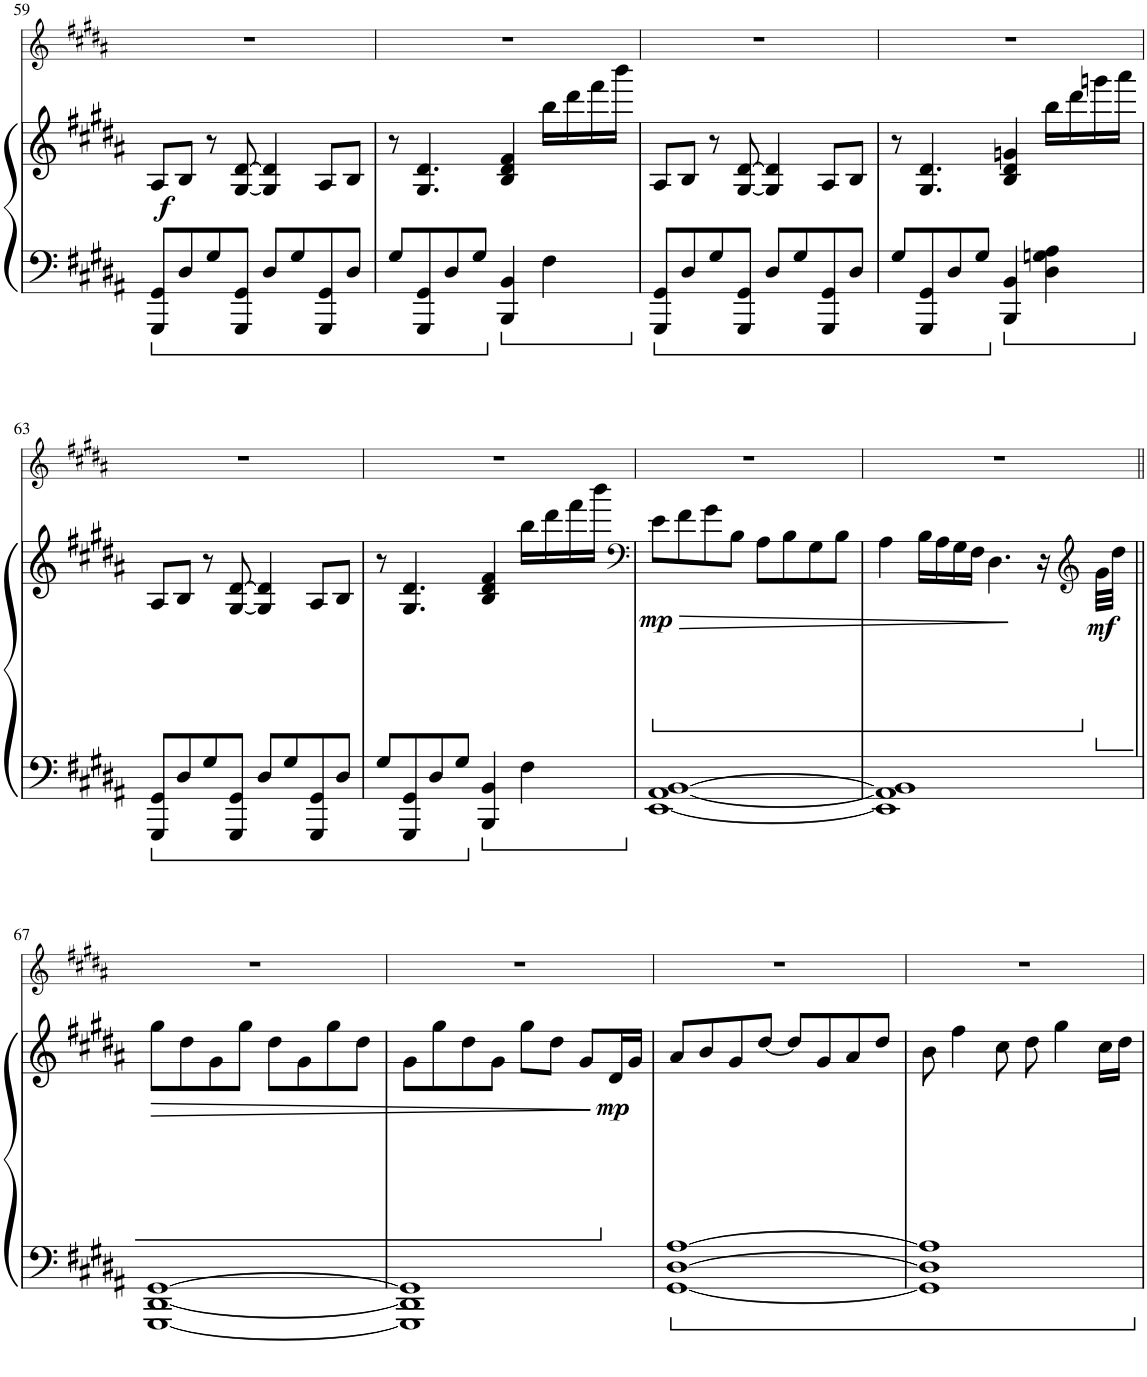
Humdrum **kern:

**kern	**kern	**dynam
*part1	*part1	*part1
*staff2	*staff1	*staff1/2
*I"Ossia	*	*
!!LO:PB:g=z
*clefF4	*clefG2	*
*k[f#c#g#d#a#]	*k[f#c#g#d#a#]	*
*M4/4	*M4/4	*
=59	=59	=59
!	!	!LO:DY:b
8GGG#/ 8GG#/L	8A#/L	f
8D#/	8B/J	.
8G#/	8r	.
8GGG#/ 8GG#/J	[8G#/ [8d#/	.
8D#/L	4G#/] 4d#/]	.
8G#/	.	.
8GGG#/ 8GG#/	8A#/L	.
8D#/J	8B/J	.
=60	=60	=60
8G#/L	8r	.
8GGG#/ 8GG#/	4.G#/ 4.d#/	.
8D#/	.	.
8G#/J	.	.
4BBB/ 4BB/	4B/ 4d#/ 4f#/	.
4F#\	16bb\LL	.
.	16ddd#\	.
.	16fff#\	.
.	16bbb\JJ	.
=61	=61	=61
8GGG#/ 8GG#/L	8A#/L	.
8D#/	8B/J	.
8G#/	8r	.
8GGG#/ 8GG#/J	[8G#/ [8d#/	.
8D#/L	4G#/] 4d#/]	.
8G#/	.	.
8GGG#/ 8GG#/	8A#/L	.
8D#/J	8B/J	.
=62	=62	=62
8G#/L	8r	.
8GGG#/ 8GG#/	4.G#/ 4.d#/	.
8D#/	.	.
8G#/J	.	.
4BBB/ 4BB/	4B/ 4d#/ 4gn/	.
4D#\ 4Gn\ 4A#\	16bb\LL	.
.	16ddd#\	.
.	16gggn\	.
.	16aaa#\JJ	.
!!LO:LB:g=z
=63	=63	=63
8GGG#/ 8GG#/L	8A#/L	.
8D#/	8B/J	.
8G#/	8r	.
8GGG#/ 8GG#/J	[8G#/ [8d#/	.
8D#/L	4G#/] 4d#/]	.
8G#/	.	.
8GGG#/ 8GG#/	8A#/L	.
8D#/J	8B/J	.
=64	=64	=64
8G#/L	8r	.
8GGG#/ 8GG#/	4.G#/ 4.d#/	.
8D#/	.	.
8G#/J	.	.
4BBB/ 4BB/	4B/ 4d#/ 4f#/	.
4F#\	16bb\LL	.
.	16ddd#\	.
.	16fff#\	.
.	16bbb\JJ	.
=65	=65	=65
*	*clefF4	*
!	!	!LO:DY:b
[1EE [1AA# [1BB	8e\L	mp
.	8f#\	.
.	8g#\	.
.	8B\J	.
.	8A#\L	.
.	8B\	.
.	8G#\	.
.	8B\J	.
=66	=66	=66
1EE] 1AA#] 1BB]	4A#\	.
.	16B\LL	.
.	16A#\	.
.	16G#\	.
.	16F#\JJ	.
.	4.D#\	.
.	16r	.
*	*clefG2	*
!	!	!LO:DY:b
.	32g#\LLL	mf
.	32dd#\JJJ	.
!!LO:LB:g=z
=67||	=67||	=67||
[1GGG# [1DD# [1GG#	8gg#\L	.
.	8dd#\	.
.	8g#\	.
.	8gg#\J	.
.	8dd#\L	.
.	8g#\	.
.	8gg#\	.
.	8dd#\J	.
=68	=68	=68
1GGG#] 1DD#] 1GG#]	8g#\L	.
.	8gg#\	.
.	8dd#\	.
.	8g#\J	.
.	8gg#\L	.
.	8dd#\J	.
.	8g#/L	.
!	!	!LO:DY:b
.	16d#/L	mp
.	16g#/JJ	.
=69	=69	=69
[1GG# [1D# [1A#	8a#/L	.
.	8b/	.
.	8g#/	.
.	[8dd#/J	.
.	8dd#/L]	.
.	8g#/	.
.	8a#/	.
.	8dd#/J	.
=70	=70	=70
1GG#] 1D#] 1A#]	8b\	.
.	4ff#\	.
.	8cc#\	.
.	8dd#\	.
.	4gg#\	.
.	16cc#\LL	.
.	16dd#\JJ	.
=	=	=
*-	*-	*-
